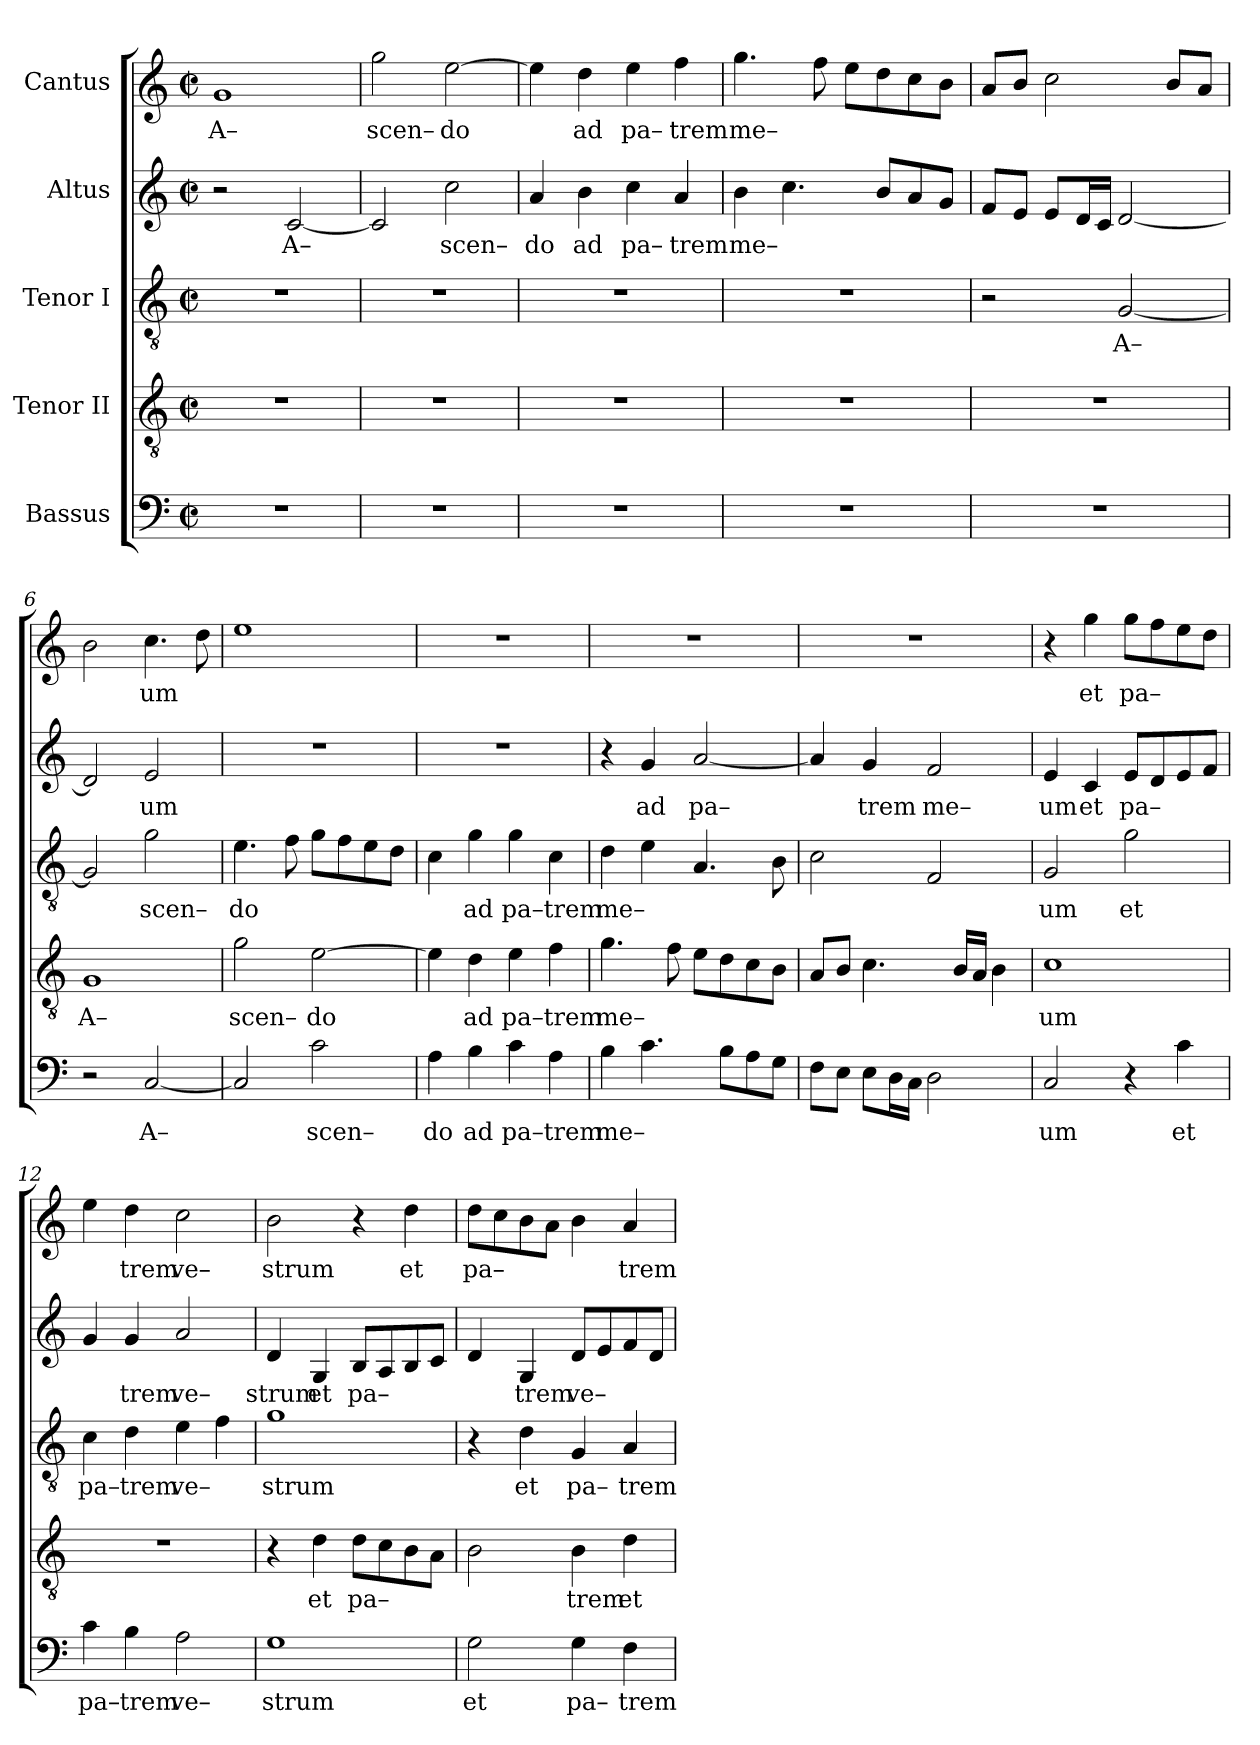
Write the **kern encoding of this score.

**kern	**text	**kern	**text	**kern	**text	**kern	**text	**kern	**text
*part5	*part5	*part4	*part4	*part3	*part3	*part2	*part2	*part1	*part1
*staff5	*staff5	*staff4	*staff4	*staff3	*staff3	*staff2	*staff2	*staff1	*staff1
*I"Bassus	*	*I"Tenor II	*	*I"Tenor I	*	*I"Altus	*	*I"Cantus	*
*clefF4	*	*clefGv2	*	*clefGv2	*	*clefG2	*	*clefG2	*
*k[]	*	*k[]	*	*k[]	*	*k[]	*	*k[]	*
*C:	*	*C:	*	*C:	*	*C:	*	*C:	*
*M2/2	*	*M2/2	*	*M2/2	*	*M2/2	*	*M2/2	*
*met(c|)	*	*met(c|)	*	*met(c|)	*	*met(c|)	*	*met(c|)	*
=1	=1	=1	=1	=1	=1	=1	=1	=1	=1
!	!	!	!	!	!	!	!	!	!LO:LY:b
1r	.	1r	.	1r	.	2r	.	1g	A–
!	!	!	!	!	!	!	!LO:LY:b	!	!
.	.	.	.	.	.	[2c/	A–	.	.
=2	=2	=2	=2	=2	=2	=2	=2	=2	=2
!	!	!	!	!	!	!	!	!	!LO:LY:b
1r	.	1r	.	1r	.	2c/]	.	2gg\	scen–
!	!	!	!	!	!	!	!LO:LY:b	!	!LO:LY:b
.	.	.	.	.	.	2cc\	scen–	[2ee\	do
=3	=3	=3	=3	=3	=3	=3	=3	=3	=3
!	!	!	!	!	!	!	!LO:LY:b	!	!
1r	.	1r	.	1r	.	4a/	do	4ee\]	.
!	!	!	!	!	!	!	!LO:LY:b	!	!LO:LY:b
.	.	.	.	.	.	4b\	ad	4dd\	ad
!	!	!	!	!	!	!	!LO:LY:b	!	!LO:LY:b
.	.	.	.	.	.	4cc\	pa–	4ee\	pa–
!	!	!	!	!	!	!	!LO:LY:b	!	!LO:LY:b
.	.	.	.	.	.	4a/	trem	4ff\	trem
=4	=4	=4	=4	=4	=4	=4	=4	=4	=4
!	!	!	!	!	!	!	!LO:LY:b	!	!LO:LY:b
1r	.	1r	.	1r	.	4b\	me–	4.gg\	me–
.	.	.	.	.	.	4.cc\	.	.	.
.	.	.	.	.	.	.	.	8ff\	.
.	.	.	.	.	.	.	.	8ee\L	.
.	.	.	.	.	.	8b/L	.	8dd\	.
.	.	.	.	.	.	8a/	.	8cc\	.
.	.	.	.	.	.	8g/J	.	8b\J	.
=5	=5	=5	=5	=5	=5	=5	=5	=5	=5
1r	.	1r	.	2r	.	8f/L	.	8a/L	.
.	.	.	.	.	.	8e/J	.	8b/J	.
.	.	.	.	.	.	8e/L	.	2cc\	.
.	.	.	.	.	.	16d/L	.	.	.
.	.	.	.	.	.	16c/JJ	.	.	.
!	!	!	!	!	!LO:LY:b	!	!	!	!
.	.	.	.	[2G/	A–	[2d/	.	.	.
.	.	.	.	.	.	.	.	8b/L	.
.	.	.	.	.	.	.	.	8a/J	.
!!LO:LB:g=z
=6	=6	=6	=6	=6	=6	=6	=6	=6	=6
!	!	!	!LO:LY:b	!	!	!	!	!	!
2r	.	1G	A–	2G/]	.	2d/]	.	2b\	.
!	!LO:LY:b	!	!	!	!LO:LY:b	!	!LO:LY:b	!	!LO:LY:b
[2C/	A–	.	.	2g\	scen–	2e/	um	4.cc\	um
.	.	.	.	.	.	.	.	8dd\	.
=7	=7	=7	=7	=7	=7	=7	=7	=7	=7
!	!	!	!LO:LY:b	!	!LO:LY:b	!	!	!	!
2C/]	.	2g\	scen–	4.e\	do	1r	.	1ee	.
.	.	.	.	8f\	.	.	.	.	.
!	!LO:LY:b	!	!LO:LY:b	!	!	!	!	!	!
2c\	scen–	[2e\	do	8g\L	.	.	.	.	.
.	.	.	.	8f\	.	.	.	.	.
.	.	.	.	8e\	.	.	.	.	.
.	.	.	.	8d\J	.	.	.	.	.
=8	=8	=8	=8	=8	=8	=8	=8	=8	=8
!	!LO:LY:b	!	!	!	!	!	!	!	!
4A\	do	4e\]	.	4c\	.	1r	.	1r	.
!	!LO:LY:b	!	!LO:LY:b	!	!LO:LY:b	!	!	!	!
4B\	ad	4d\	ad	4g\	ad	.	.	.	.
!	!LO:LY:b	!	!LO:LY:b	!	!LO:LY:b	!	!	!	!
4c\	pa–	4e\	pa–	4g\	pa–	.	.	.	.
!	!LO:LY:b	!	!LO:LY:b	!	!LO:LY:b	!	!	!	!
4A\	trem	4f\	trem	4c\	trem	.	.	.	.
=9	=9	=9	=9	=9	=9	=9	=9	=9	=9
!	!LO:LY:b	!	!LO:LY:b	!	!LO:LY:b	!	!	!	!
4B\	me–	4.g\	me–	4d\	me–	4r	.	1r	.
!	!	!	!	!	!	!	!LO:LY:b	!	!
4.c\	.	.	.	4e\	.	4g/	ad	.	.
.	.	8f\	.	.	.	.	.	.	.
!	!	!	!	!	!	!	!LO:LY:b	!	!
.	.	8e\L	.	4.A/	.	[2a/	pa–	.	.
8B\L	.	8d\	.	.	.	.	.	.	.
8A\	.	8c\	.	.	.	.	.	.	.
8G\J	.	8B\J	.	8B\	.	.	.	.	.
=10	=10	=10	=10	=10	=10	=10	=10	=10	=10
8F\L	.	8A/L	.	2c\	.	4a/]	.	1r	.
8E\J	.	8B/J	.	.	.	.	.	.	.
!	!	!	!	!	!	!	!LO:LY:b	!	!
8E\L	.	4.c\	.	.	.	4g/	trem	.	.
16D\L	.	.	.	.	.	.	.	.	.
16C\JJ	.	.	.	.	.	.	.	.	.
!	!	!	!	!	!	!	!LO:LY:b	!	!
2D\	.	.	.	2F/	.	2f/	me–	.	.
.	.	16B/LL	.	.	.	.	.	.	.
.	.	16A/JJ	.	.	.	.	.	.	.
.	.	4B\	.	.	.	.	.	.	.
!!LO:LB:g=z
=11	=11	=11	=11	=11	=11	=11	=11	=11	=11
!	!LO:LY:b	!	!LO:LY:b	!	!LO:LY:b	!	!LO:LY:b	!	!
2C/	um	1c	um	2G/	um	4e/	um	4r	.
!	!	!	!	!	!	!	!LO:LY:b	!	!LO:LY:b
.	.	.	.	.	.	4c/	et	4gg\	et
!	!	!	!	!	!LO:LY:b	!	!LO:LY:b	!	!LO:LY:b
4r	.	.	.	2g\	et	8e/L	pa–	8gg\L	pa–
.	.	.	.	.	.	8d/	.	8ff\	.
!	!LO:LY:b	!	!	!	!	!	!	!	!
4c\	et	.	.	.	.	8e/	.	8ee\	.
.	.	.	.	.	.	8f/J	.	8dd\J	.
=12	=12	=12	=12	=12	=12	=12	=12	=12	=12
!	!LO:LY:b	!	!	!	!LO:LY:b	!	!	!	!
4c\	pa–	1r	.	4c\	pa–	4g/	.	4ee\	.
!	!LO:LY:b	!	!	!	!LO:LY:b	!	!LO:LY:b	!	!LO:LY:b
4B\	trem	.	.	4d\	trem	4g/	trem	4dd\	trem
!	!LO:LY:b	!	!	!	!LO:LY:b	!	!LO:LY:b	!	!LO:LY:b
2A\	ve–	.	.	4e\	ve–	2a/	ve–	2cc\	ve–
.	.	.	.	4f\	.	.	.	.	.
=13	=13	=13	=13	=13	=13	=13	=13	=13	=13
!	!LO:LY:b	!	!	!	!LO:LY:b	!	!LO:LY:b	!	!LO:LY:b
1G	strum	4r	.	1g	strum	4d/	strum	2b\	strum
!	!	!	!LO:LY:b	!	!	!	!LO:LY:b	!	!
.	.	4d\	et	.	.	4G/	et	.	.
!	!	!	!LO:LY:b	!	!	!	!LO:LY:b	!	!
.	.	8d\L	pa–	.	.	8B/L	pa–	4r	.
.	.	8c\	.	.	.	8A/	.	.	.
!	!	!	!	!	!	!	!	!	!LO:LY:b
.	.	8B\	.	.	.	8B/	.	4dd\	et
.	.	8A\J	.	.	.	8c/J	.	.	.
=14	=14	=14	=14	=14	=14	=14	=14	=14	=14
!	!LO:LY:b	!	!	!	!	!	!	!	!LO:LY:b
2G\	et	2B\	.	4r	.	4d/	.	8dd\L	pa–
.	.	.	.	.	.	.	.	8cc\	.
!	!	!	!	!	!LO:LY:b	!	!LO:LY:b	!	!
.	.	.	.	4d\	et	4G/	trem	8b\	.
.	.	.	.	.	.	.	.	8a\J	.
!	!LO:LY:b	!	!LO:LY:b	!	!LO:LY:b	!	!LO:LY:b	!	!
4G\	pa–	4B\	trem	4G/	pa–	8d/L	ve–	4b\	.
.	.	.	.	.	.	8e/	.	.	.
!	!LO:LY:b	!	!LO:LY:b	!	!LO:LY:b	!	!	!	!LO:LY:b
4F\	trem	4d\	et	4A/	trem	8f/	.	4a/	trem
.	.	.	.	.	.	8d/J	.	.	.
=	=	=	=	=	=	=	=	=	=
*-	*-	*-	*-	*-	*-	*-	*-	*-	*-
